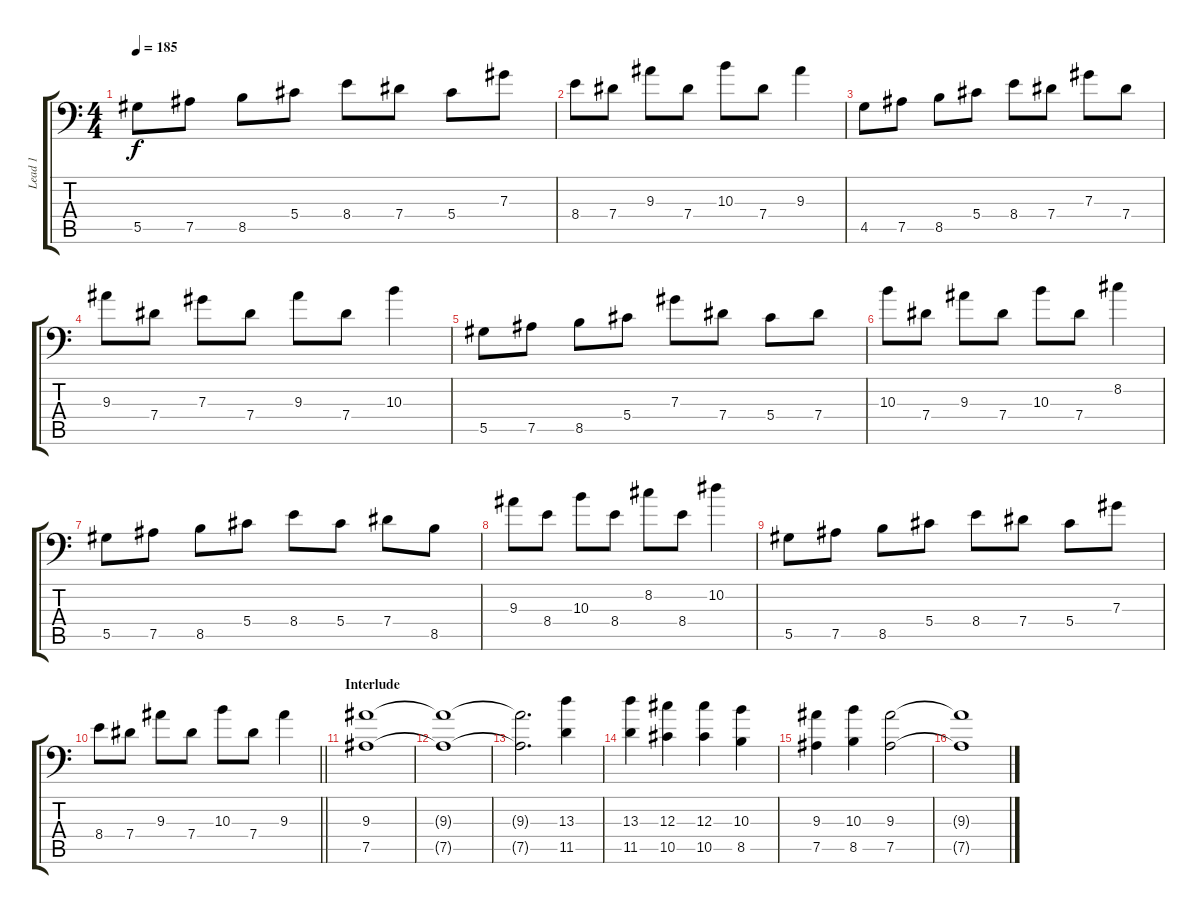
\track ("Lead 1" "Lead 1") {instrument overdrivenguitar}
\staff {score tabs}
\tuning (Bb3 F3 Db3 Ab2 Eb2 Bb1) {hide}
\ts (4 4)
\tempo 185
\clef f4
\ks c
5.5.8{dy f} 7.5.8 8.5.8 5.4.8 8.4.8 7.4.8 5.4.8 7.3.8 |
8.4.8 7.4.8 9.3.8 7.4.8 10.3.8 7.4.8 9.3.4 |
4.5.8 7.5.8 8.5.8 5.4.8 8.4.8 7.4.8 7.3.8 7.4.8 |
9.3.8 7.4.8 7.3.8 7.4.8 9.3.8 7.4.8 10.3.4 |
5.5.8 7.5.8 8.5.8 5.4.8 7.3.8 7.4.8 5.4.8 7.4.8 |
10.3.8 7.4.8 9.3.8 7.4.8 10.3.8 7.4.8 8.2.4 |
5.5.8 7.5.8 8.5.8 5.4.8 8.4.8 5.4.8 7.4.8 8.5.8 |
9.3.8 8.4.8 10.3.8 8.4.8 8.2.8 8.4.8 10.2.4 |
5.5.8 7.5.8 8.5.8 5.4.8 8.4.8 7.4.8 5.4.8 7.3.8 |
\barLineRight lightlight
8.4.8 7.4.8 9.3.8 7.4.8 10.3.8 7.4.8 9.3.4 |
\section ("" "Interlude")
(9.3 7.5).1 |
(9.3{t} 7.5{t}).1 |
(9.3{t} 7.5{t}).2{d} (13.3 11.5).4 |
(13.3 11.5).4 (12.3 10.5).4 (12.3 10.5).4 (10.3 8.5).4 |
(9.3 7.5).4 (10.3 8.5).4 (9.3 7.5).2 |
(9.3{t} 7.5{t}).1
